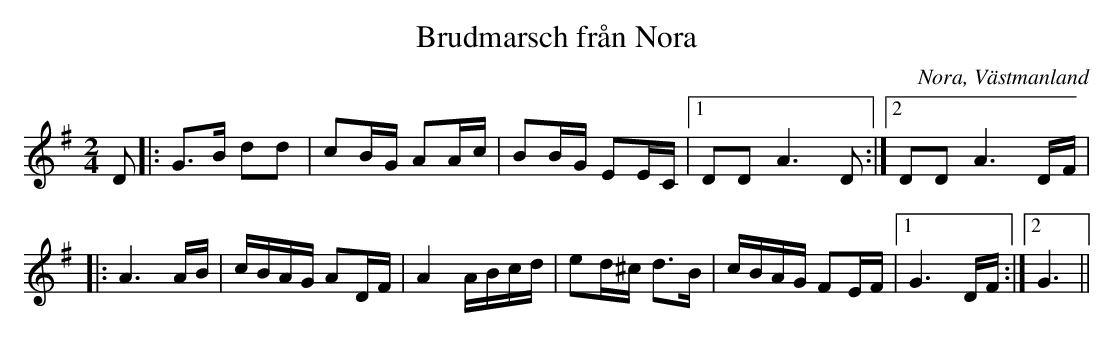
X:1
T:Brudmarsch från Nora
O:Nora, Västmanland
M:2/4
L:1/16
K:G
D2 |: G3B d2d2 | c2BG A2Ac | B2BG E2EC |1 D2D2 A6, D2 :|2 D2D2 A6, DF |
|: A6 AB | cBAG A2DF | A4 ABcd | e2d^c d3B | cBAG F2EF |1 G6 DF :|2 G6 ||
